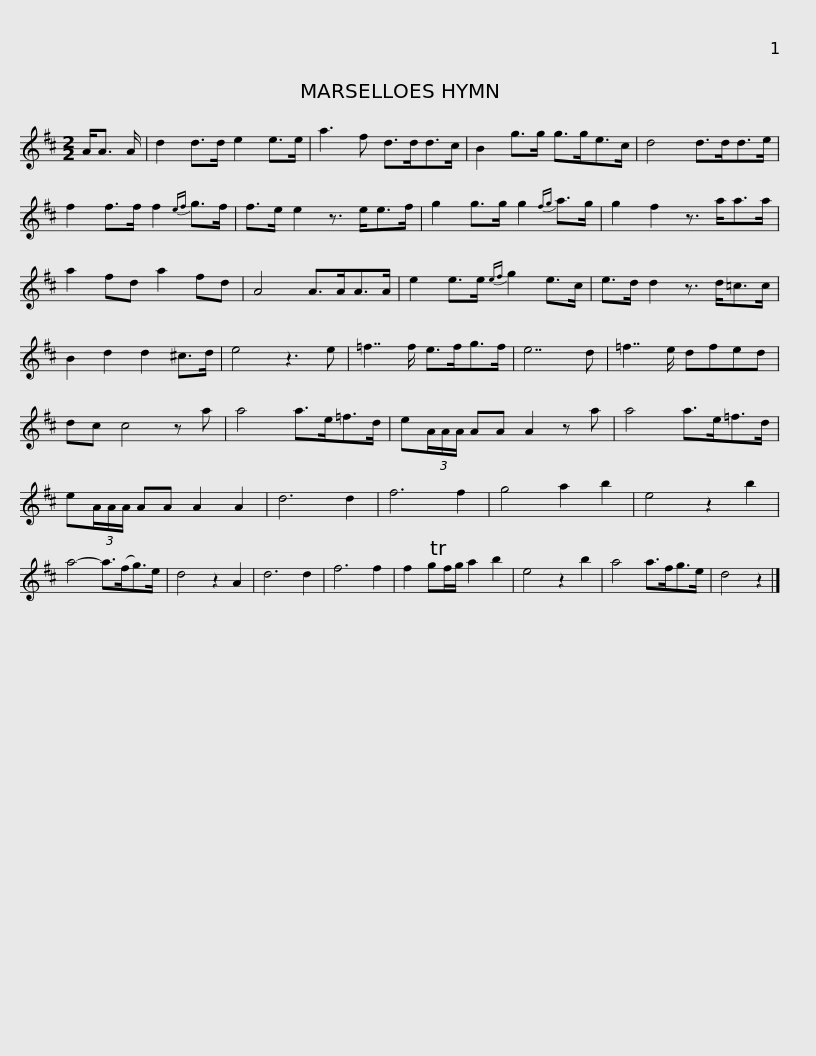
X:1
L:1/8
M:2/2
I:linebreak $
K:D
V:1 treble
V:1
 A<A A/ | d2 d>d e2 e>e | a3 f d>dd>c | B2 g>g g>ge>c | d4 d>dd>e | %5
 f2 f>f f2{ef} g>f |$ f>e e2 z3/2 e<ef/ | g2 g>g g2{fg} a>g | g2 f2 z3/2 a<aa/ | a2 fd a2 fd | %10
 A4 A>AA>A | e2 e>e{ef} g2 e>c |$ e>d d2 z3/2 d<=cc/ | B2 d2 d2 ^c>d | e4 z3 e | %15
 =f7/2 f/ e>fg>f | e7 d | =f7/2 e/ dfed | dc c4 z a |$ a4 a>e=f>d | %20
 e(3A/A/A/ AA A2 z a | a4 a>e=f>d | e(3A/A/A/ AA A2 A2 | d6 d2 | f6 f2 | %25
 g4 a2 b2 | e4 z2 b2 |$ a4- a>(fg>)e | d4 z2 A2 | d6 d2 | %30
 f6 f2 | f2 Tgf/g/ a2 b2 | e4 z2 b2 | a4 a>fg>e | d4 z2 |] %35
